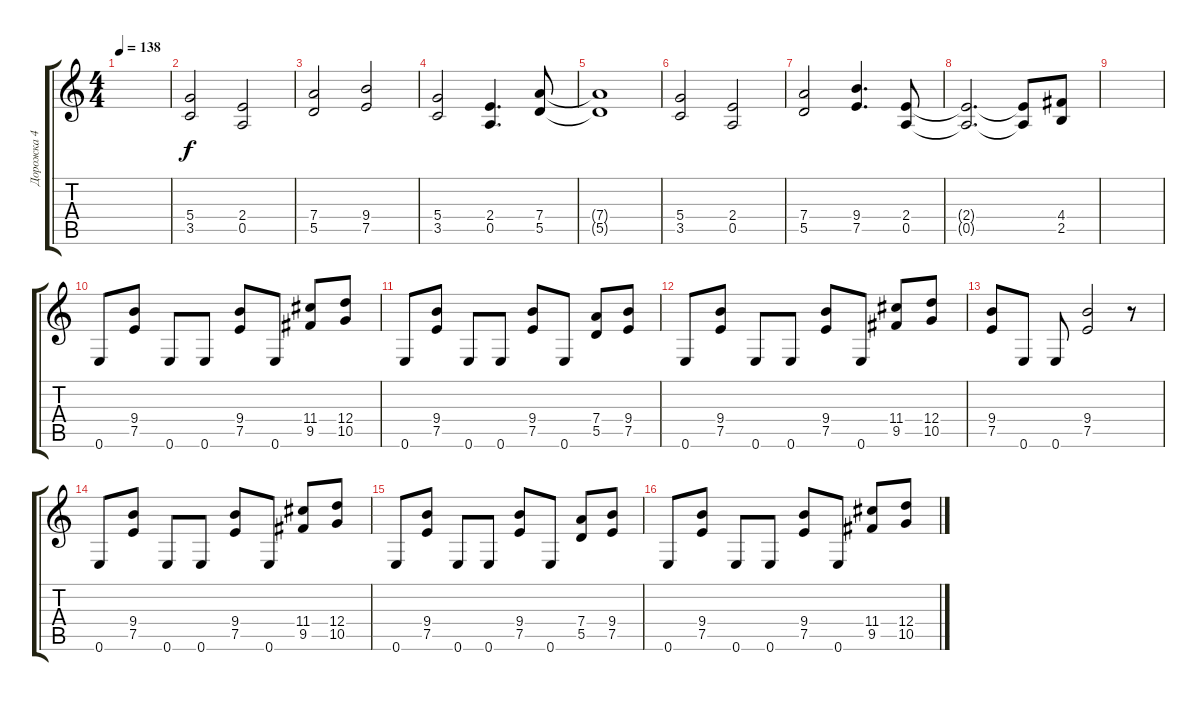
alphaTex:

\track ("Дорожка 4" "Дорожка 4") {instrument electricguitarjazz}
\staff {score tabs}
\tuning (E4 B3 G3 D3 A2 E2) {hide}
\ts (4 4)
\tempo 138
\clef g2
\ks c
|
(5.4 3.5).2 (2.4 0.5).2 |
(7.4 5.5).2 (9.4 7.5).2 |
(5.4 3.5).2 (2.4 0.5).4{d} (7.4 5.5).8 |
(7.4{t} 5.5{t}).1 |
(5.4 3.5).2 (2.4 0.5).2 |
(7.4 5.5).2 (9.4 7.5).4{d} (2.4 0.5).8 |
(2.4{t} 0.5{t}).2{d} (2.4{t} 0.5{t}).8 (4.4 2.5).8 |
|
0.6.8 (9.4 7.5).8 0.6.8 0.6.8 (9.4 7.5).8 0.6.8 (11.4 9.5).8 (12.4 10.5).8 |
0.6.8 (9.4 7.5).8 0.6.8 0.6.8 (9.4 7.5).8 0.6.8 (7.4 5.5).8 (9.4 7.5).8 |
0.6.8 (9.4 7.5).8 0.6.8 0.6.8 (9.4 7.5).8 0.6.8 (11.4 9.5).8 (12.4 10.5).8 |
(9.4 7.5).8 0.6.8 0.6.8 (9.4 7.5).2 r.8 |
0.6.8 (9.4 7.5).8 0.6.8 0.6.8 (9.4 7.5).8 0.6.8 (11.4 9.5).8 (12.4 10.5).8 |
0.6.8 (9.4 7.5).8 0.6.8 0.6.8 (9.4 7.5).8 0.6.8 (7.4 5.5).8 (9.4 7.5).8 |
0.6.8 (9.4 7.5).8 0.6.8 0.6.8 (9.4 7.5).8 0.6.8 (11.4 9.5).8 (12.4 10.5).8
